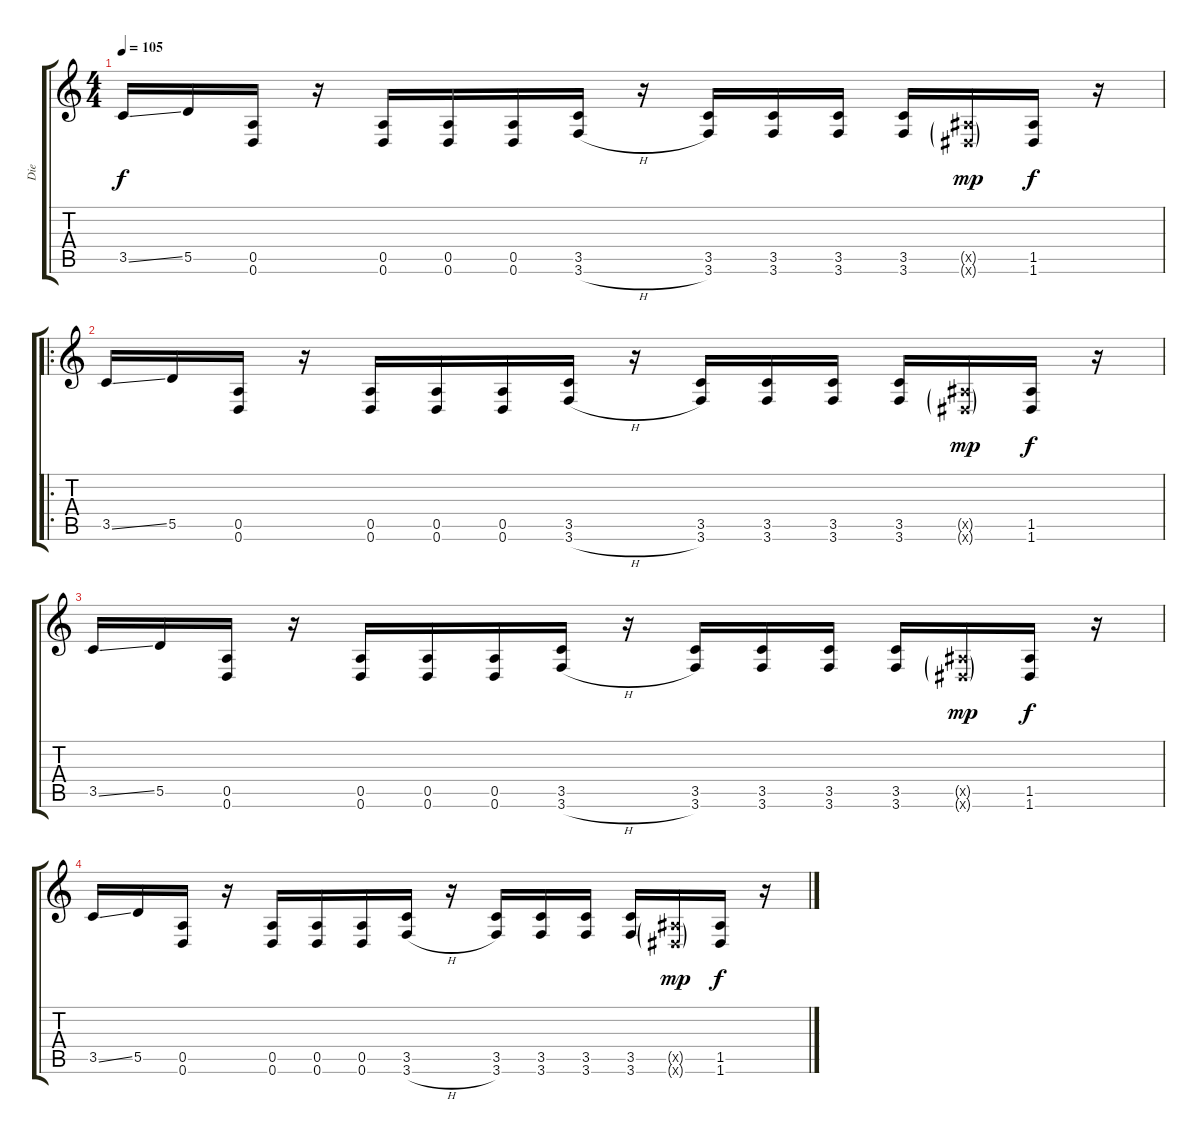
\track ("Die" "Die") {instrument distortionguitar}
\staff {score tabs}
\tuning (E4 B3 G3 D3 A2 D2) {hide}
\ts (4 4)
\tempo 105
\clef g2
\ks c
3.5{ss}.16{dy f} 5.5.16 (0.5 0.6).16 r.16 (0.5 0.6).16 (0.5 0.6).16 (0.5 0.6).16 (3.5 3.6{h}).16 r.16 (3.5 3.6).16 (3.5 3.6).16 (3.5 3.6).16 (3.5 3.6).16 (1.5{g x} 1.6{g x}).16{dy mp} (1.5 1.6).16{dy f} r.16 |
\ro
3.5{ss}.16 5.5.16 (0.5 0.6).16 r.16 (0.5 0.6).16 (0.5 0.6).16 (0.5 0.6).16 (3.5 3.6{h}).16 r.16 (3.5 3.6).16 (3.5 3.6).16 (3.5 3.6).16 (3.5 3.6).16 (1.5{g x} 1.6{g x}).16{dy mp} (1.5 1.6).16{dy f} r.16 |
3.5{ss}.16 5.5.16 (0.5 0.6).16 r.16 (0.5 0.6).16 (0.5 0.6).16 (0.5 0.6).16 (3.5 3.6{h}).16 r.16 (3.5 3.6).16 (3.5 3.6).16 (3.5 3.6).16 (3.5 3.6).16 (1.5{g x} 1.6{g x}).16{dy mp} (1.5 1.6).16{dy f} r.16 |
3.5{ss}.16 5.5.16 (0.5 0.6).16 r.16 (0.5 0.6).16 (0.5 0.6).16 (0.5 0.6).16 (3.5 3.6{h}).16 r.16 (3.5 3.6).16 (3.5 3.6).16 (3.5 3.6).16 (3.5 3.6).16 (1.5{g x} 1.6{g x}).16{dy mp} (1.5 1.6).16{dy f} r.16
